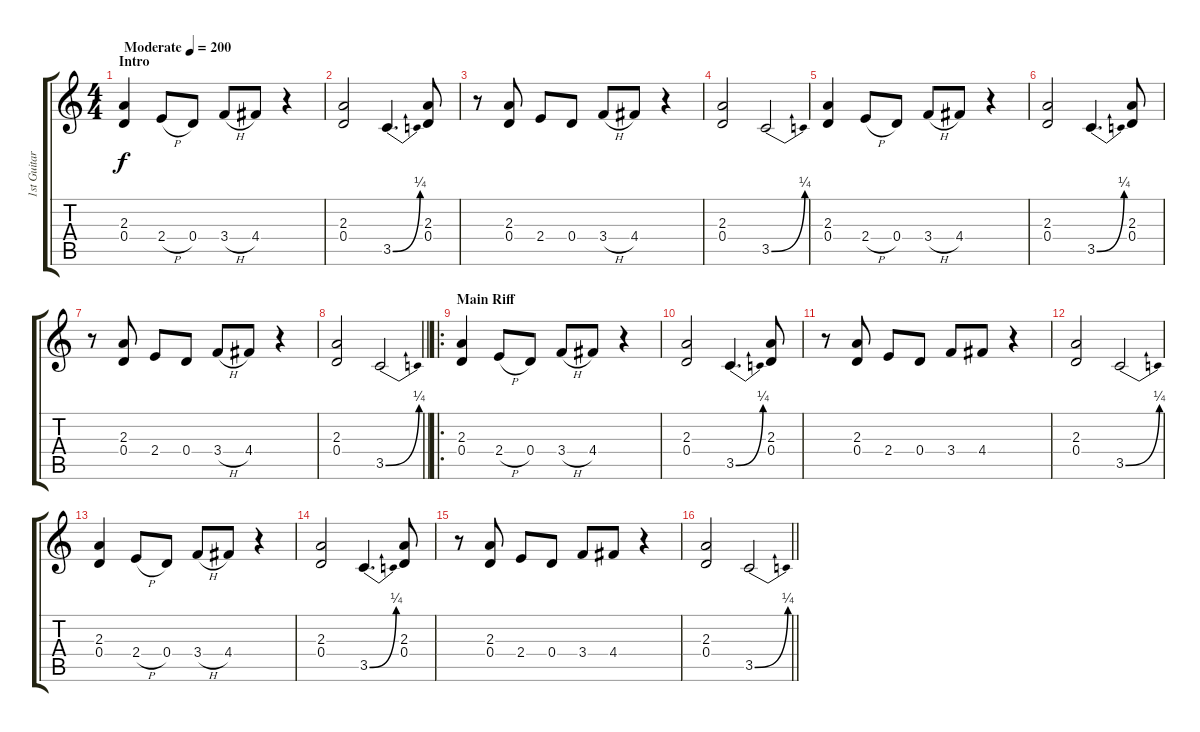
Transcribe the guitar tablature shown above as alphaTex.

\track ("1st Guitar" "1st Guitar") {instrument overdrivenguitar}
\staff {score tabs}
\tuning (E4 B3 G3 D3 A2 E2) {hide}
\ts (4 4)
\section ("" "Intro")
\tempo (200 "Moderate")
\clef g2
\ks c
(2.3 0.4).4{dy f instrument overdrivenguitar} 2.4{h}.8 0.4.8 3.4{h}.8 4.4.8 r.4 |
(2.3 0.4).2 3.5{be (bend 0 0 60 1)}.4{d} (2.3 0.4).8 |
r.8 (2.3 0.4).8 2.4.8 0.4.8 3.4{h}.8 4.4.8 r.4 |
(2.3 0.4).2 3.5{be (bend 0 0 60 1)}.2 |
(2.3 0.4).4 2.4{h}.8 0.4.8 3.4{h}.8 4.4.8 r.4 |
(2.3 0.4).2 3.5{be (bend 0 0 60 1)}.4{d} (2.3 0.4).8 |
r.8 (2.3 0.4).8 2.4.8 0.4.8 3.4{h}.8 4.4.8 r.4 |
\barLineRight lightlight
(2.3 0.4).2 3.5{be (bend 0 0 60 1)}.2 |
\ro
\section ("" "Main Riff")
(2.3 0.4).4 2.4{h}.8 0.4.8 3.4{h}.8 4.4.8 r.4 |
(2.3 0.4).2 3.5{be (bend 0 0 60 1)}.4{d} (2.3 0.4).8 |
r.8 (2.3 0.4).8 2.4.8 0.4.8 3.4.8 4.4.8 r.4 |
(2.3 0.4).2 3.5{be (bend 0 0 60 1)}.2 |
(2.3 0.4).4 2.4{h}.8 0.4.8 3.4{h}.8 4.4.8 r.4 |
(2.3 0.4).2 3.5{be (bend 0 0 60 1)}.4{d} (2.3 0.4).8 |
r.8 (2.3 0.4).8 2.4.8 0.4.8 3.4.8 4.4.8 r.4 |
\barLineRight lightlight
(2.3 0.4).2 3.5{be (bend 0 0 60 1)}.2
